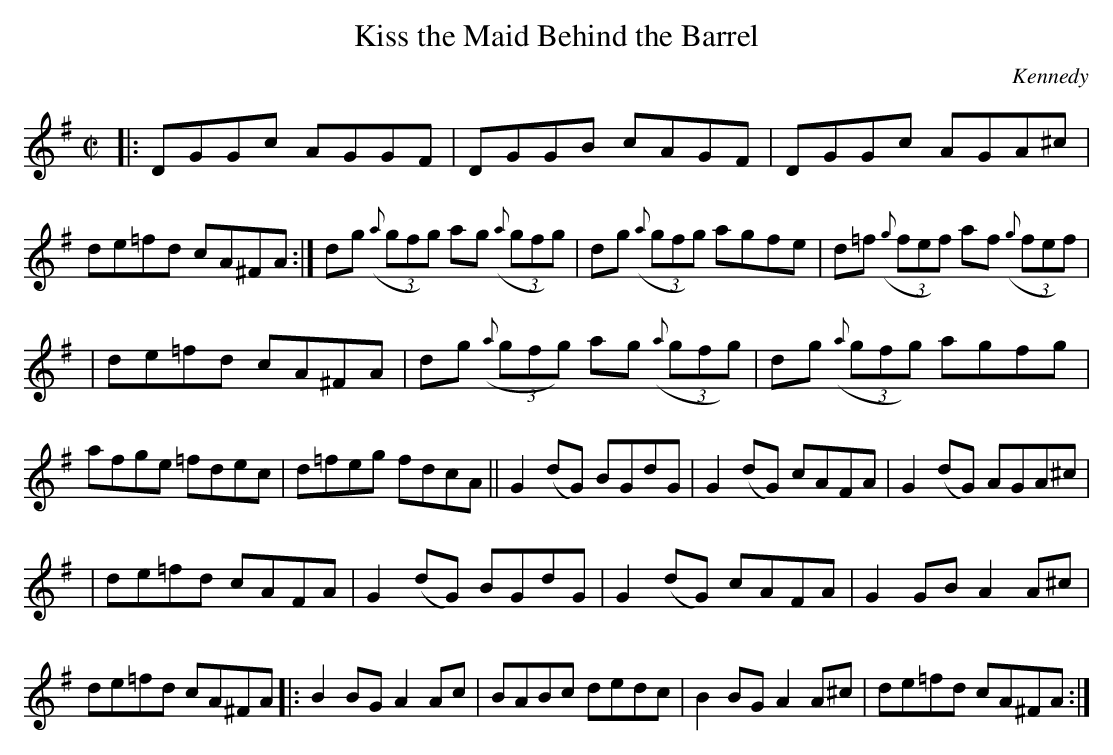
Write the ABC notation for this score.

X:1
T: Kiss the Maid Behind the Barrel
O: Kennedy
M: C|
L: 1/8
K: G
|: DGGc AGGF | DGGB cAGF | DGGc AGA^c | de=fd cA^FA :|\
dg (3({a}gfg) ag (3({a}gfg) | dg (3({a}gfg) agfe | d=f (3({g}fef) af (3({g}fef) |
| de=fd cA^FA | dg (3({a}gfg) ag (3({a}gfg) | dg (3({a}gfg) agfg | afge =fdec | d=feg fdcA ||\
G2(dG) BGdG | G2(dG) cAFA | G2(dG) AGA^c |
| de=fd cAFA | G2(dG) BGdG | G2(dG) cAFA | G2GB A2A^c | de=fd cA^FA |:\
B2BG A2Ac | BABc dedc | B2BG A2A^c | de=fd cA^FA :|
